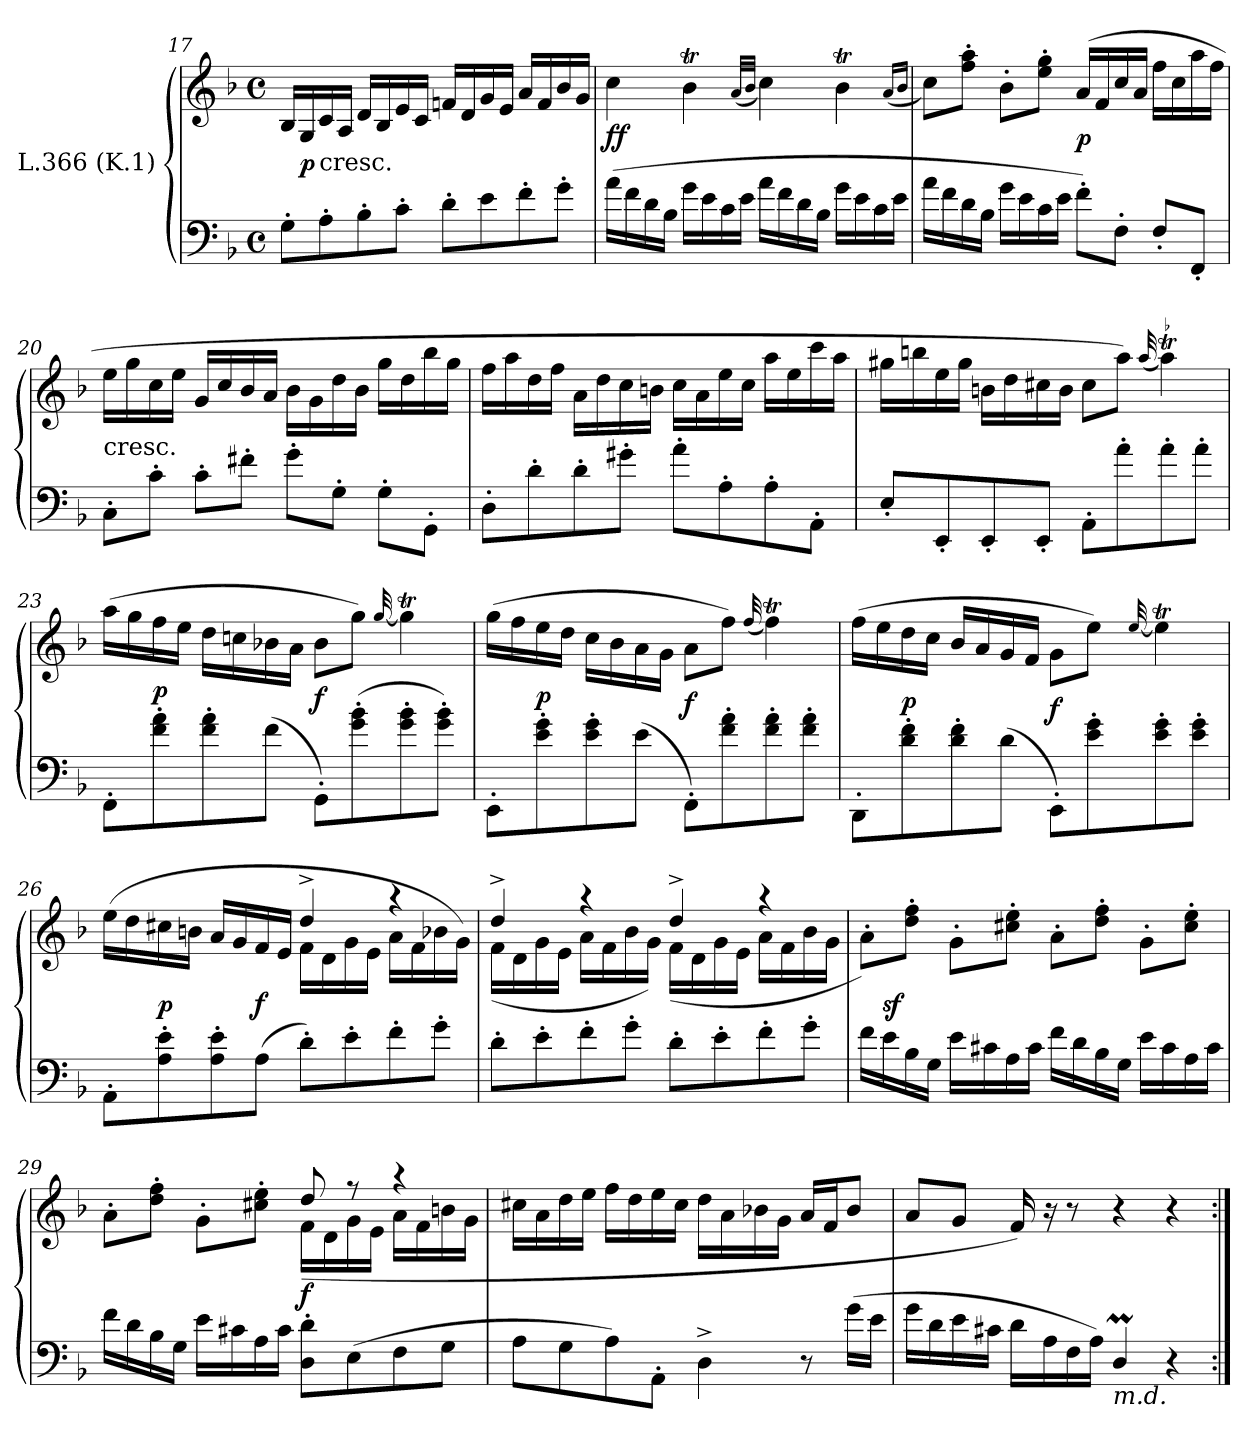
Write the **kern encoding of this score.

**kern	**kern	**dynam
*part1	*part1	*part1
*staff2	*staff1	*staff1/2
*I"L.366 (K.1)	*	*
!!LO:LB:g=z
*clefF4	*clefG2	*
*k[b-]	*k[b-]	*
*M4/4	*M4/4	*
*met(c)	*met(c)	*
=17	=17	=17
8G'L	16B-LL	.
.	16G	p
!	!LO:TX:c:t=cresc.	!
8A'	16c	.
.	16AJJ	.
8B-'	16dLL	.
.	16B-	.
8c'J	16e	.
.	16cJJ	.
8d'L	16fnLL	.
.	16d	.
8e	16g	.
.	16eJJ	.
8f'	16aLL	.
.	16f	.
8g'J	16b-	.
.	16gJJ	.
=18	=18	=18
(>16aLL	4cc	ff
16f	.	.
16d	.	.
16B-JJ	.	.
16gLL	4b-T	.
16e	.	.
16c	.	.
16eJJ	.	.
.	(32qqaLLL	.
.	32qqb-JJJ	.
16aLL	4cc)	.
16f	.	.
16d	.	.
16B-JJ	.	.
16gLL	4b-T	.
16e	.	.
16c	.	.
16eJJ	.	.
.	(16qqaLL	.
.	16qqb-JJ	.
!!LO:LB:g=z
=19	=19	=19
16aLL	8ccL)	.
16f	.	.
16d	8ff' 8aa'J	.
16B-JJ	.	.
16gLL	8b-'L	.
16e	.	.
16c	8ee' 8gg'J	.
16eJJ	.	.
8f'L)	(>16aLL	p
.	16f	.
8F'J	16cc	.
.	16aJJ	.
8F'L	16ffLL	.
.	16cc	.
8FF'J	16aa	.
.	16ffJJ	.
=20	=20	=20
!	!LO:TX:c:t=cresc.	!
8C'L	16eeLL	.
.	16gg	.
8c'J	16cc	.
.	16eeJJ	.
8c'L	16gLL	.
.	16cc	.
8f#X'J	16b-	.
.	16aJJ	.
8g'L	16b-LL	.
.	16g	.
8G'J	16dd	.
.	16b-JJ	.
8G'\L	16ggLL	.
.	16dd	.
8GG'\J	16bb-	.
.	16ggJJ	.
!!LO:LB:g=z
=21	=21	=21
8D'L	16ffLL	.
.	16aa	.
8d'	16dd	.
.	16ffJJ	.
8d'	16aLL	.
.	16dd	.
8g#X'J	16cc	.
.	16bn:JJ	.
8a'L	16ccLL	.
.	16a	.
8A'	16ee	.
.	16ccJJ	.
8A'	16aaLL	.
.	16ee	.
8AA'J	16ccc	.
.	16aaJJ	.
=22	=22	=22
8E'L	16gg#XLL	.
.	16bbn	.
8EE'	16ee	.
.	16gg#JJ	.
8EE'	16bnLL	.
.	16dd	.
8EE'J	16cc#X	.
.	16bJJ	.
8AA'L	8cc#L	.
8a'	8aaJ)	.
.	(32qqaa	.
!	!LO:TR:acc=-	!
8a'	4aat)	.
8a'J	.	.
!!LO:LB:g=z
=23	=23	=23
8FF'L	(16aaLL	.
.	16gg	.
8f' 8a'	16ff	p
.	16eeJJ	.
8f' 8a'	16ddLL	.
.	16ccn	.
(<8fJ	16b-X	.
.	16aJJ	.
8GG'L)	8b-L	f
(>8g' 8b-'	8ggJ)	.
.	[32qqgg	.
8g' 8b-'	4ggT]	.
8g' 8b-'J)	.	.
=24	=24	=24
8EE'L	(16ggLL	.
.	16ff	.
8e' 8g'	16ee	p
.	16ddJJ	.
8e' 8g'	16cc\LL	.
.	16b-\	.
(<8eJ	16a\	.
.	16g\JJ	.
8FF'L)	8aL	f
8f' 8a'	8ffJ)	.
.	(32qqff	.
8f' 8a'	4ffT)	.
8f' 8a'J	.	.
!!LO:LB:g=z
=25	=25	=25
8DD'L	(16ffLL	.
.	16ee	.
8d' 8f'	16dd	p
.	16ccJJ	.
8d' 8f'	16b-LL	.
.	16a	.
(<8dJ	16g	.
.	16fJJ	.
8EE'L)	8gL	f
8e' 8g'	8eeJ)	.
.	[32qqee	.
8e' 8g'	4eet]	.
8e' 8g'J	.	.
=26	=26	=26
*	*^	*
8AA'L	(<16eeLL	2ryy	.
.	16dd	.	.
8A' 8e'	16cc#X	.	p
.	16bnJJ	.	.
8A' 8e'	16aLL	.	.
.	16g	.	.
(8AJ	16f	.	f
.	16eJJ	.	.
8d'L)	4dd^	16fLL	.
.	.	16d	.
8e'	.	16g	.
.	.	16eJJ	.
8f'	4r	16aLL	.
.	.	16f	.
8g'J	.	16b-X	.
.	.	16gJJ)	.
!!LO:LB:g=z	!!
=27	=27	=27	=27
8d'L	4dd^	(16fLL	.
.	.	16d	.
8e'	.	16g	.
.	.	16eJJ	.
8f'	4raa	16aLL	.
.	.	16f	.
8g'J	.	16b-	.
.	.	16gJJ)	.
8d'L	4dd^	(16fLL	.
.	.	16d	.
8e'	.	16g	.
.	.	16eJJ	.
8f'	4raa	16aLL	.
.	.	16f	.
8g'J	.	16b-	.
.	.	16gJJ	.
=28	=28	=28	=28
16fLL	8a'L)	16ryy	.
16e	.	2...ryy	sf
16B-	8dd' 8ff'J	.	.
16GJJ	.	.	.
16eLL	8g'L	.	.
16c#X	.	.	.
16A	8cc#X' 8ee'J	.	.
16c#JJ	.	.	.
16fLL	8a'L	.	.
16d	.	.	.
16B-	8dd' 8ff'J	.	.
16GJJ	.	.	.
16eLL	8g'L	.	.
16c#	.	.	.
16A	8cc#' 8ee'J	.	.
16c#JJ	.	.	.
!!LO:LB:g=z	!!
=29	=29	=29	=29
16fLL	8a'L	2ryy	.
16d	.	.	.
16B-	8dd' 8ff'J	.	.
16GJJ	.	.	.
16eLL	8g'L	.	.
16c#X	.	.	.
16A	8cc#X' 8ee'J	.	.
16c#JJ	.	.	.
8D' 8d'L	8dd	(>16fLL	f
.	.	16d	.
(8E	8rff	16g	.
.	.	16eJJ	.
8F	4raa	16aLL	.
.	.	16f	.
8GJ	.	16bn	.
.	.	16gJJ	.
*	*v	*v	*
=30	=30	=30
8AL	16cc#XLL	.
.	16a	.
8G	16dd	.
.	16eeJJ	.
8A)	16ffLL	.
.	16dd	.
8AA'J	16ee	.
.	16cc#JJ	.
4D^	16dd\LL	.
.	16a\	.
.	16b-X\	.
.	16g\JJ	.
8r	16aLL	.
.	16fJ	.
(16gLL	8b-J	.
16eJJ	.	.
=31	=31	=31
16gLL	8aL	.
16d	.	.
16e	8gJ	.
16c#XJJ	.	.
16dLL	16f)	.
16A	16r	.
16F	8r	.
16AJJ)	.	.
!LO:TX:b:i:t=m.d.	!	!
4DM/	4r	.
4r	4r	.
=:|!	=:|!	=:|!
*-	*-	*-
